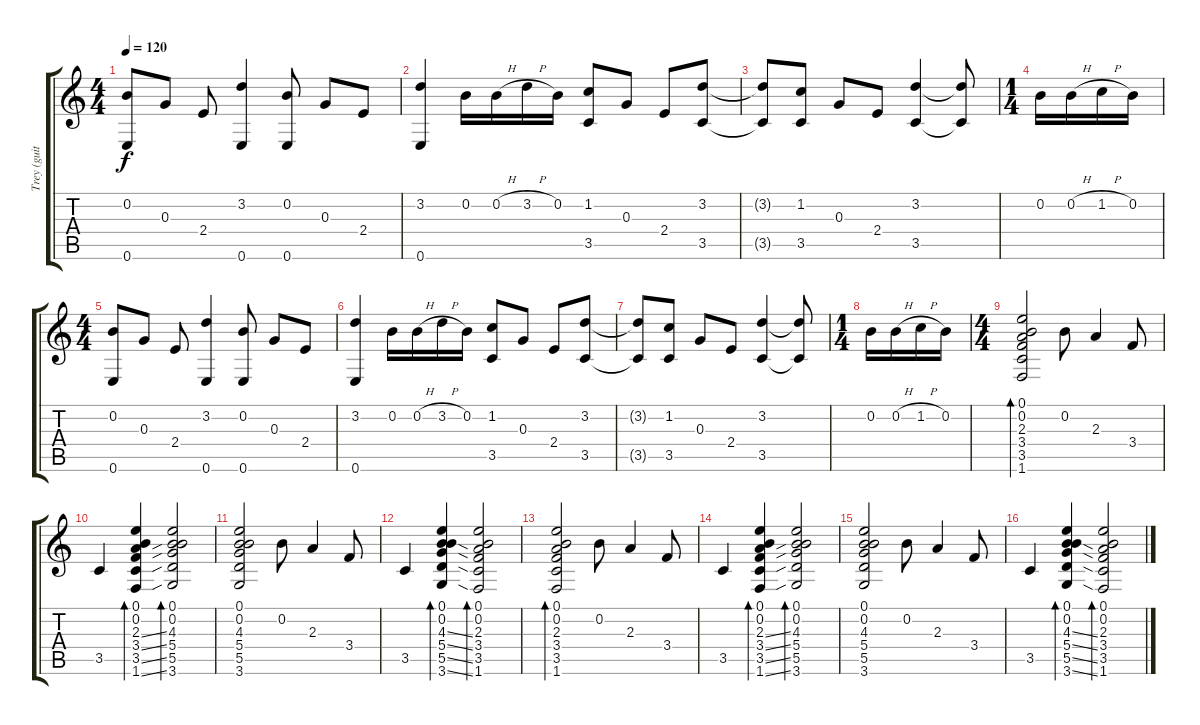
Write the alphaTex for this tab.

\track ("Trey (guitar) singing with the whole ban" "Trey (guit") {instrument acousticguitarnylon}
\staff {score tabs}
\tuning (E4 B3 G3 D3 A2 E2) {hide}
\ts (4 4)
\tempo 120
\clef g2
\ks c
(0.2 0.6).8{dy f} 0.3.8 2.4.8 (3.2 0.6).4 (0.2 0.6).8 0.3.8 2.4.8 |
(3.2 0.6).4 0.2.16 0.2{h}.16 3.2{h}.16 0.2.16 (1.2 3.5).8 0.3.8 2.4.8 (3.2 3.5).8 |
(3.2{t} 3.5{t}).8 (1.2 3.5).8 0.3.8 2.4.8 (3.2 3.5).4 (3.2{t} 3.5{t}).8 |
\ts (1 4)
0.2.16 0.2{h}.16 1.2{h}.16 0.2.16 |
\ts (4 4)
(0.2 0.6).8 0.3.8 2.4.8 (3.2 0.6).4 (0.2 0.6).8 0.3.8 2.4.8 |
(3.2 0.6).4 0.2.16 0.2{h}.16 3.2{h}.16 0.2.16 (1.2 3.5).8 0.3.8 2.4.8 (3.2 3.5).8 |
(3.2{t} 3.5{t}).8 (1.2 3.5).8 0.3.8 2.4.8 (3.2 3.5).4 (3.2{t} 3.5{t}).8 |
\ts (1 4)
0.2.16 0.2{h}.16 1.2{h}.16 0.2.16 |
\ts (4 4)
(0.1 0.2 2.3 3.4 3.5 1.6).2{bd 480} 0.2.8 2.3.4 3.4.8 |
3.5.4 (0.1 0.2 2.3{ss} 3.4{ss} 3.5{ss} 1.6{ss}).4{bd 240} (0.1 0.2 4.3 5.4 5.5 3.6).2{bd 240} |
(0.1 0.2 4.3 5.4 5.5 3.6).2 0.2.8 2.3.4 3.4.8 |
3.5.4 (0.1 0.2 4.3{ss} 5.4{ss} 5.5{ss} 3.6{ss}).4{bd 240} (0.1 0.2 2.3 3.4 3.5 1.6).2{bd 240} |
(0.1 0.2 2.3 3.4 3.5 1.6).2{bd 480} 0.2.8 2.3.4 3.4.8 |
3.5.4 (0.1 0.2 2.3{ss} 3.4{ss} 3.5{ss} 1.6{ss}).4{bd 240} (0.1 0.2 4.3 5.4 5.5 3.6).2{bd 240} |
(0.1 0.2 4.3 5.4 5.5 3.6).2 0.2.8 2.3.4 3.4.8 |
3.5.4 (0.1 0.2 4.3{ss} 5.4{ss} 5.5{ss} 3.6{ss}).4{bd 240} (0.1 0.2 2.3 3.4 3.5 1.6).2{bd 240}
